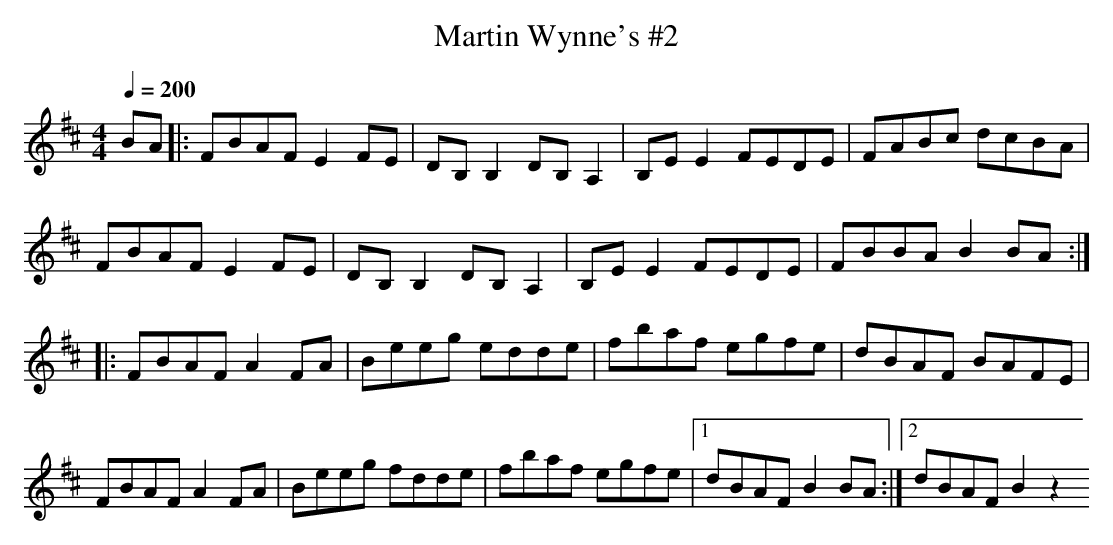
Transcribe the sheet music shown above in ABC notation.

X:1
T:Martin Wynne's #2
M:4/4
L:1/8
Q:1/4=200
K:D
BA|:FBAF E2FE|DB,B,2 DB,A,2|B,EE2 FEDE|FABc dcBA|
FBAF E2FE|DB,B,2 DB,A,2|B,EE2 FEDE|FBBA B2BA:|
|:FBAF A2FA|Beeg edde|fbaf egfe|dBAF BAFE|
FBAF A2FA|Beeg fdde|fbaf egfe|1 dBAF B2BA:|2 dBAF B2z2
